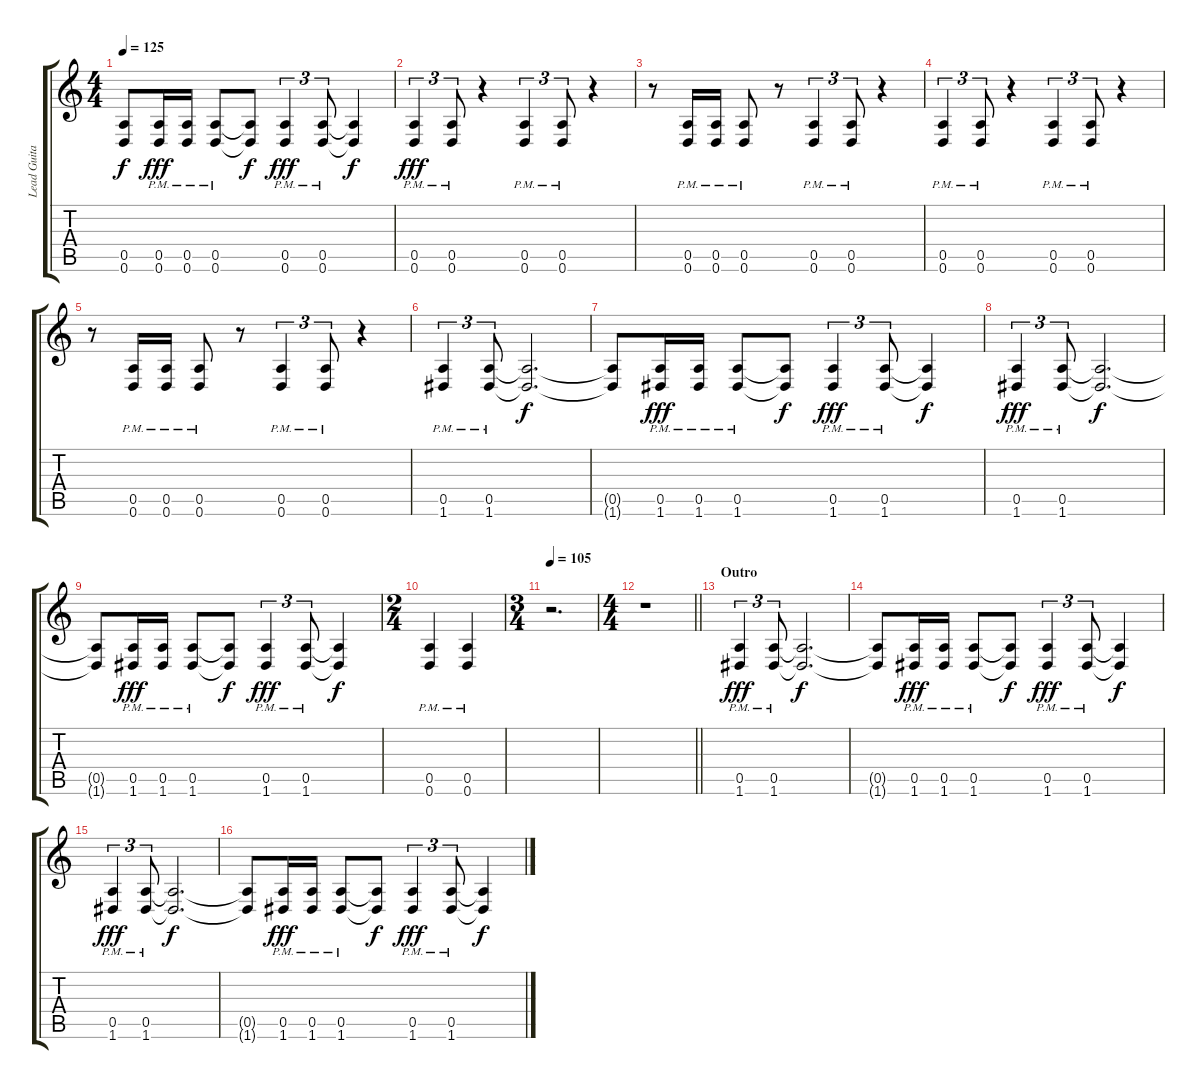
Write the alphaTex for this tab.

\track ("Lead Guitar" "Lead Guita") {instrument distortionguitar}
\staff {score tabs}
\tuning (D4 B3 G3 D3 A2 D2) {hide}
\ts (4 4)
\tempo 125
\clef g2
\ks c
(0.5{t} 0.6{t}).8{dy f} (0.5{pm} 0.6{pm}).16{dy fff} (0.5{pm} 0.6{pm}).16 (0.5{pm} 0.6{pm}).8 (0.5{t} 0.6{t}).8{dy f} (0.5{pm} 0.6{pm}).4{tu (3 2) dy fff} (0.5{pm} 0.6{pm}).8{tu (3 2)} (0.5{t} 0.6{t}).4{dy f} |
(0.5{pm} 0.6{pm}).4{tu (3 2) dy fff} (0.5{pm} 0.6{pm}).8{tu (3 2)} r.4 (0.5{pm} 0.6{pm}).4{tu (3 2)} (0.5{pm} 0.6{pm}).8{tu (3 2)} r.4 |
r.8 (0.5{pm} 0.6{pm}).16 (0.5{pm} 0.6{pm}).16 (0.5{pm} 0.6{pm}).8 r.8 (0.5{pm} 0.6{pm}).4{tu (3 2)} (0.5{pm} 0.6{pm}).8{tu (3 2)} r.4 |
(0.5{pm} 0.6{pm}).4{tu (3 2)} (0.5{pm} 0.6{pm}).8{tu (3 2)} r.4 (0.5{pm} 0.6{pm}).4{tu (3 2)} (0.5{pm} 0.6{pm}).8{tu (3 2)} r.4 |
r.8 (0.5{pm} 0.6{pm}).16 (0.5{pm} 0.6{pm}).16 (0.5{pm} 0.6{pm}).8 r.8 (0.5{pm} 0.6{pm}).4{tu (3 2)} (0.5{pm} 0.6{pm}).8{tu (3 2)} r.4 |
(0.5{pm} 1.6{pm}).4{tu (3 2)} (0.5{pm} 1.6{pm}).8{tu (3 2)} (0.5{t} 1.6{t}).2{d dy f} |
(0.5{t} 1.6{t}).8 (0.5{pm} 1.6{pm}).16{dy fff} (0.5{pm} 1.6{pm}).16 (0.5{pm} 1.6{pm}).8 (0.5{t} 1.6{t}).8{dy f} (0.5{pm} 1.6{pm}).4{tu (3 2) dy fff} (0.5{pm} 1.6{pm}).8{tu (3 2)} (0.5{t} 1.6{t}).4{dy f} |
(0.5{pm} 1.6{pm}).4{tu (3 2) dy fff} (0.5{pm} 1.6{pm}).8{tu (3 2)} (0.5{t} 1.6{t}).2{d dy f} |
(0.5{t} 1.6{t}).8 (0.5{pm} 1.6{pm}).16{dy fff} (0.5{pm} 1.6{pm}).16 (0.5{pm} 1.6{pm}).8 (0.5{t} 1.6{t}).8{dy f} (0.5{pm} 1.6{pm}).4{tu (3 2) dy fff} (0.5{pm} 1.6{pm}).8{tu (3 2)} (0.5{t} 1.6{t}).4{dy f} |
\ts (2 4)
(0.5{pm} 0.6).4 (0.5{pm} 0.6).4 |
\ts (3 4)
\tempo 105
r.2{d} |
\ts (4 4)
\barLineRight lightlight
r.1 |
\section ("" "Outro")
(0.5{pm} 1.6{pm}).4{tu (3 2) dy fff} (0.5{pm} 1.6{pm}).8{tu (3 2)} (0.5{t} 1.6{t}).2{d dy f} |
(0.5{t} 1.6{t}).8 (0.5{pm} 1.6{pm}).16{dy fff} (0.5{pm} 1.6{pm}).16 (0.5{pm} 1.6{pm}).8 (0.5{t} 1.6{t}).8{dy f} (0.5{pm} 1.6{pm}).4{tu (3 2) dy fff} (0.5{pm} 1.6{pm}).8{tu (3 2)} (0.5{t} 1.6{t}).4{dy f} |
(0.5{pm} 1.6{pm}).4{tu (3 2) dy fff} (0.5{pm} 1.6{pm}).8{tu (3 2)} (0.5{t} 1.6{t}).2{d dy f} |
(0.5{t} 1.6{t}).8 (0.5{pm} 1.6{pm}).16{dy fff} (0.5{pm} 1.6{pm}).16 (0.5{pm} 1.6{pm}).8 (0.5{t} 1.6{t}).8{dy f} (0.5{pm} 1.6{pm}).4{tu (3 2) dy fff} (0.5{pm} 1.6{pm}).8{tu (3 2)} (0.5{t} 1.6{t}).4{dy f}
